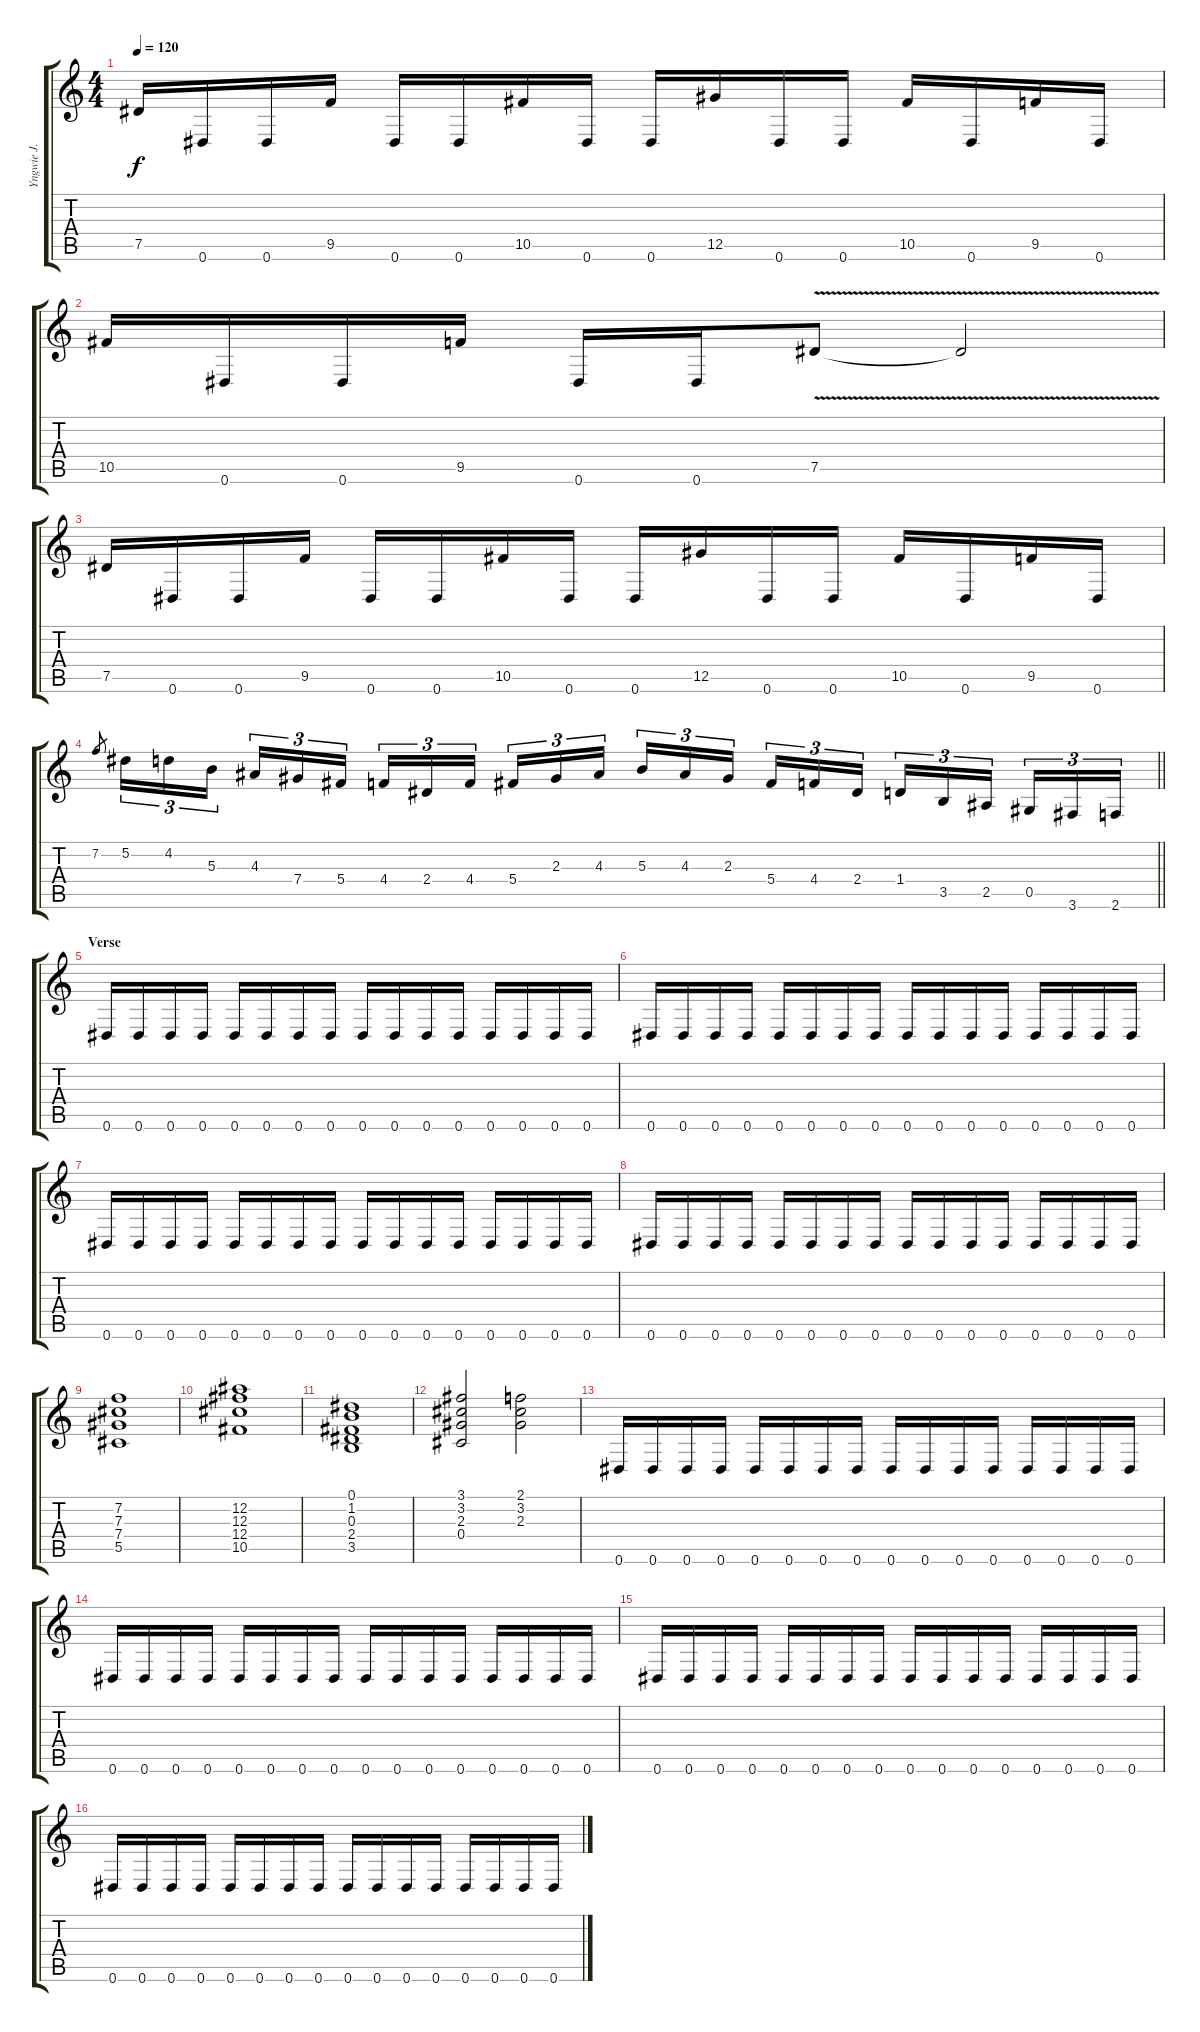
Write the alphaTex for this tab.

\track ("Yngwie J. Malmsteen" "Yngwie J. ") {instrument distortionguitar}
\staff {score tabs}
\tuning (Eb4 Bb3 Gb3 Db3 Ab2 Eb2) {hide}
\ts (4 4)
\tempo 120
\clef g2
\ks c
7.5.16{dy f} 0.6.16 0.6.16 9.5.16 0.6.16 0.6.16 10.5.16 0.6.16 0.6.16 12.5.16 0.6.16 0.6.16 10.5.16 0.6.16 9.5.16 0.6.16 |
10.5.16 0.6.16 0.6.16 9.5.16 0.6.16 0.6.16 7.5{v}.8 7.5{t}.2 |
7.5.16 0.6.16 0.6.16 9.5.16 0.6.16 0.6.16 10.5.16 0.6.16 0.6.16 12.5.16 0.6.16 0.6.16 10.5.16 0.6.16 9.5.16 0.6.16 |
\barLineRight lightlight
7.2.8{gr} 5.2.16{tu (3 2)} 4.2.16{tu (3 2)} 5.3.16{tu (3 2) beam splitsecondary} 4.3.16{tu (3 2)} 7.4.16{tu (3 2)} 5.4.16{tu (3 2)} 4.4.16{tu (3 2)} 2.4.16{tu (3 2)} 4.4.16{tu (3 2) beam splitsecondary} 5.4.16{tu (3 2)} 2.3.16{tu (3 2)} 4.3.16{tu (3 2)} 5.3.16{tu (3 2)} 4.3.16{tu (3 2)} 2.3.16{tu (3 2) beam splitsecondary} 5.4.16{tu (3 2)} 4.4.16{tu (3 2)} 2.4.16{tu (3 2)} 1.4.16{tu (3 2)} 3.5.16{tu (3 2)} 2.5.16{tu (3 2) beam splitsecondary} 0.5.16{tu (3 2)} 3.6.16{tu (3 2)} 2.6.16{tu (3 2)} |
\section ("" "Verse")
0.6.16 0.6.16 0.6.16 0.6.16 0.6.16 0.6.16 0.6.16 0.6.16 0.6.16 0.6.16 0.6.16 0.6.16 0.6.16 0.6.16 0.6.16 0.6.16 |
0.6.16 0.6.16 0.6.16 0.6.16 0.6.16 0.6.16 0.6.16 0.6.16 0.6.16 0.6.16 0.6.16 0.6.16 0.6.16 0.6.16 0.6.16 0.6.16 |
0.6.16 0.6.16 0.6.16 0.6.16 0.6.16 0.6.16 0.6.16 0.6.16 0.6.16 0.6.16 0.6.16 0.6.16 0.6.16 0.6.16 0.6.16 0.6.16 |
0.6.16 0.6.16 0.6.16 0.6.16 0.6.16 0.6.16 0.6.16 0.6.16 0.6.16 0.6.16 0.6.16 0.6.16 0.6.16 0.6.16 0.6.16 0.6.16 |
(7.2 7.3 7.4 5.5).1 |
(12.2 12.3 12.4 10.5).1 |
(0.1 1.2 0.3 2.4 3.5).1 |
(3.1 3.2 2.3 0.4).2 (2.1 3.2 2.3).2 |
0.6.16 0.6.16 0.6.16 0.6.16 0.6.16 0.6.16 0.6.16 0.6.16 0.6.16 0.6.16 0.6.16 0.6.16 0.6.16 0.6.16 0.6.16 0.6.16 |
0.6.16 0.6.16 0.6.16 0.6.16 0.6.16 0.6.16 0.6.16 0.6.16 0.6.16 0.6.16 0.6.16 0.6.16 0.6.16 0.6.16 0.6.16 0.6.16 |
0.6.16 0.6.16 0.6.16 0.6.16 0.6.16 0.6.16 0.6.16 0.6.16 0.6.16 0.6.16 0.6.16 0.6.16 0.6.16 0.6.16 0.6.16 0.6.16 |
0.6.16 0.6.16 0.6.16 0.6.16 0.6.16 0.6.16 0.6.16 0.6.16 0.6.16 0.6.16 0.6.16 0.6.16 0.6.16 0.6.16 0.6.16 0.6.16
